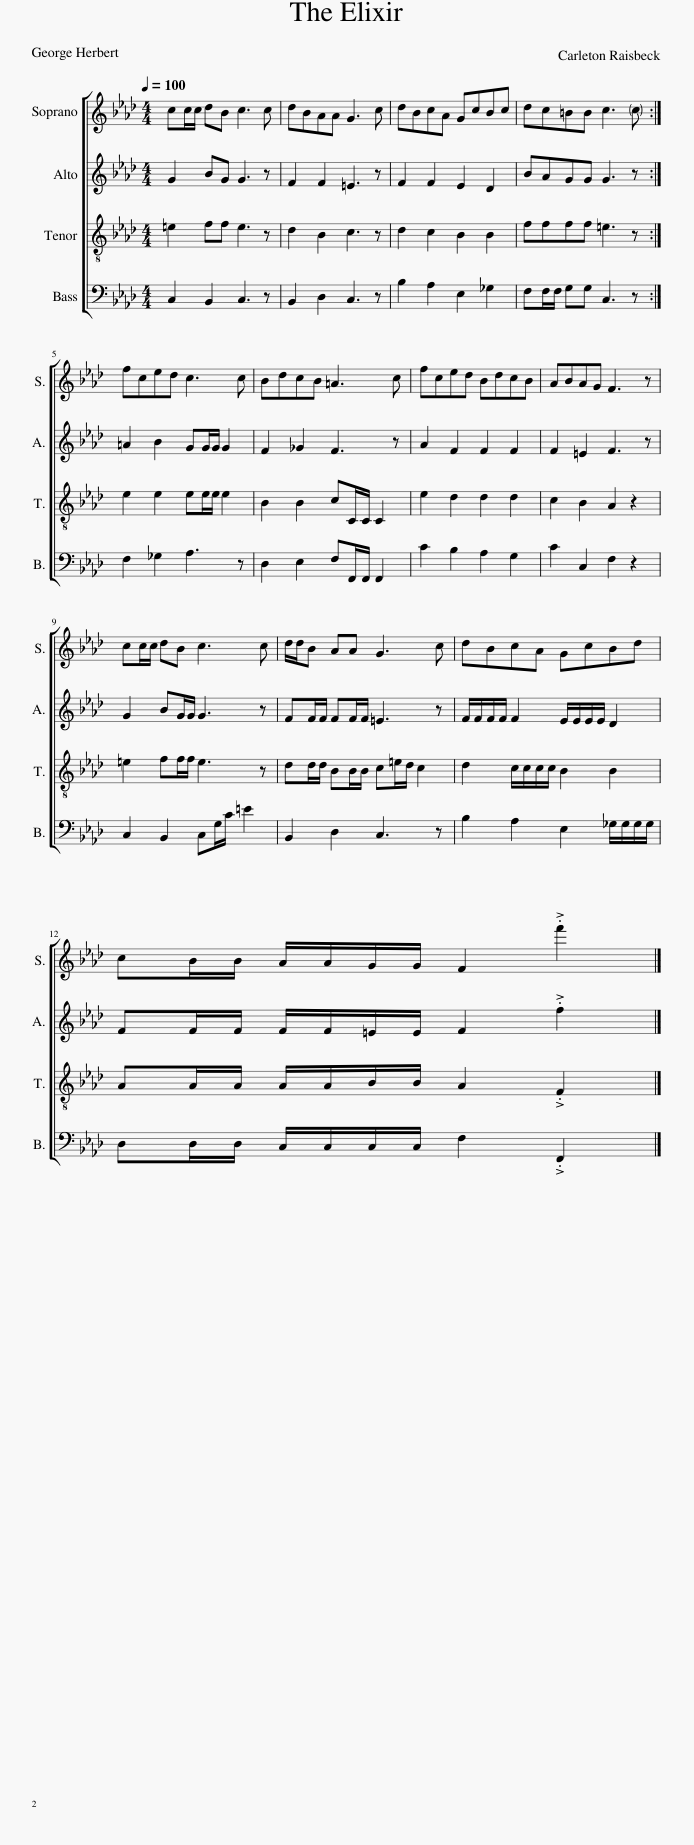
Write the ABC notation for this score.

X:1
%%score [ 1 2 3 4 ]
L:1/8
Q:1/4=100
M:4/4
I:linebreak $
K:Ab
V:1 treble
V:2 treble
V:3 treble-8
V:4 bass
V:1
 cc/c/ dB c3 c | dBAA G3 c | dBcA GcBc | dc=BB c3 c :|$ fced c3 c | %5
 BdcB =A3 c | fced BdcB | ABAG F3 z |$ cc/c/ dB c3 c | d/d/B AA G3 c | %10
 dBcA GcBd |$ cB/B/ A/A/G/G/ F2 .f'2 |] %12
V:2
 G2 BG G3 z | F2 F2 =E3 z | F2 F2 E2 D2 | BAGG G3 z :|$ =A2 B2 GG/G/ G2 | %5
 F2 _G2 F3 z | A2 F2 F2 F2 | F2 =E2 F3 z |$ G2 BG/G/ G3 z | FF/F/ FF/F/ =E3 z | %10
 F/F/F/F/ F2 E/E/E/E/ D2 |$ FF/F/ F/F/=E/E/ F2 .f2 |] %12
V:3
 =e2 ff e3 z | d2 B2 c3 z | d2 c2 B2 B2 | ffff =e3 z :|$ e2 e2 ee/e/ e2 | %5
 B2 B2 cC/C/ C2 | e2 d2 d2 d2 | c2 B2 A2 z2 |$ =e2 ff/f/ e3 z | dd/d/ BB/B/ c=e/d/ c2 | %10
 d2 c/c/c/c/ B2 B2 |$ AA/A/ A/A/B/B/ A2 .F2 |] %12
V:4
 C,2 B,,2 C,3 z | B,,2 D,2 C,3 z | B,2 A,2 E,2 _G,2 | F,F,/F,/ G,G, C,3 z :|$ F,2 _G,2 A,3 z | %5
 D,2 E,2 F,F,,/F,,/ F,,2 | C2 B,2 A,2 G,2 | C2 C,2 F,2 z2 |$ C,2 B,,2 C,G,/C/ =E2 | B,,2 D,2 C,3 z | %10
 B,2 A,2 E,2 _G,/G,/G,/G,/ |$ D,D,/D,/ C,/C,/C,/C,/ F,2 .F,,2 |] %12
